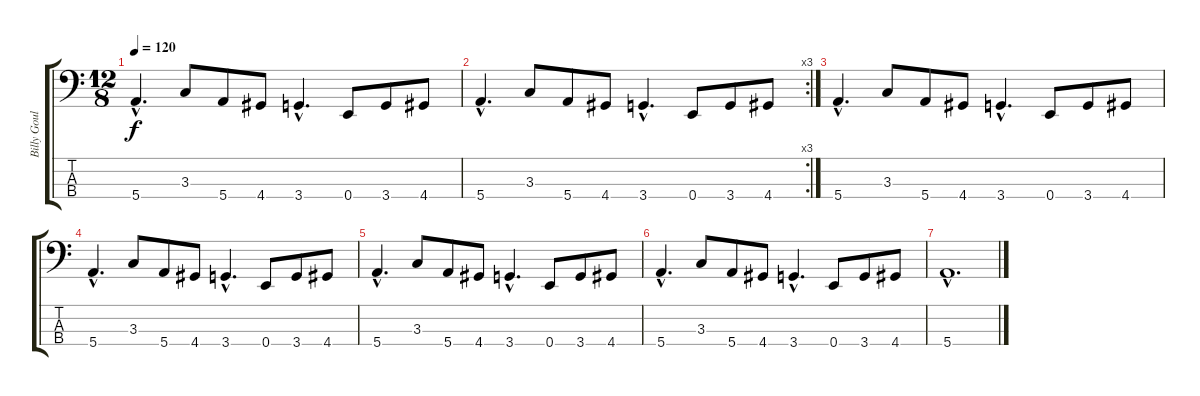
\track ("Billy Gould" "Billy Goul") {instrument fretlessbass}
\staff {score tabs}
\tuning (G2 D2 A1 E1) {hide}
\ts (12 8)
\tempo 120
\clef f4
\ks c
5.4{hac}.4{d dy f} 3.3.8 5.4.8 4.4.8 3.4{hac}.4{d} 0.4.8 3.4.8 4.4.8 |
\rc 3
5.4{hac}.4{d} 3.3.8 5.4.8 4.4.8 3.4{hac}.4{d} 0.4.8 3.4.8 4.4.8 |
5.4{hac}.4{d volume 12} 3.3.8 5.4.8 4.4.8 3.4{hac}.4{d} 0.4.8 3.4.8 4.4.8 |
5.4{hac}.4{d volume 8} 3.3.8 5.4.8 4.4.8 3.4{hac}.4{d} 0.4.8 3.4.8 4.4.8 |
5.4{hac}.4{d volume 5} 3.3.8 5.4.8 4.4.8 3.4{hac}.4{d} 0.4.8 3.4.8 4.4.8 |
5.4{hac}.4{d volume 0} 3.3.8 5.4.8 4.4.8 3.4{hac}.4{d} 0.4.8 3.4.8 4.4.8 |
5.4{hac}.1{d}
